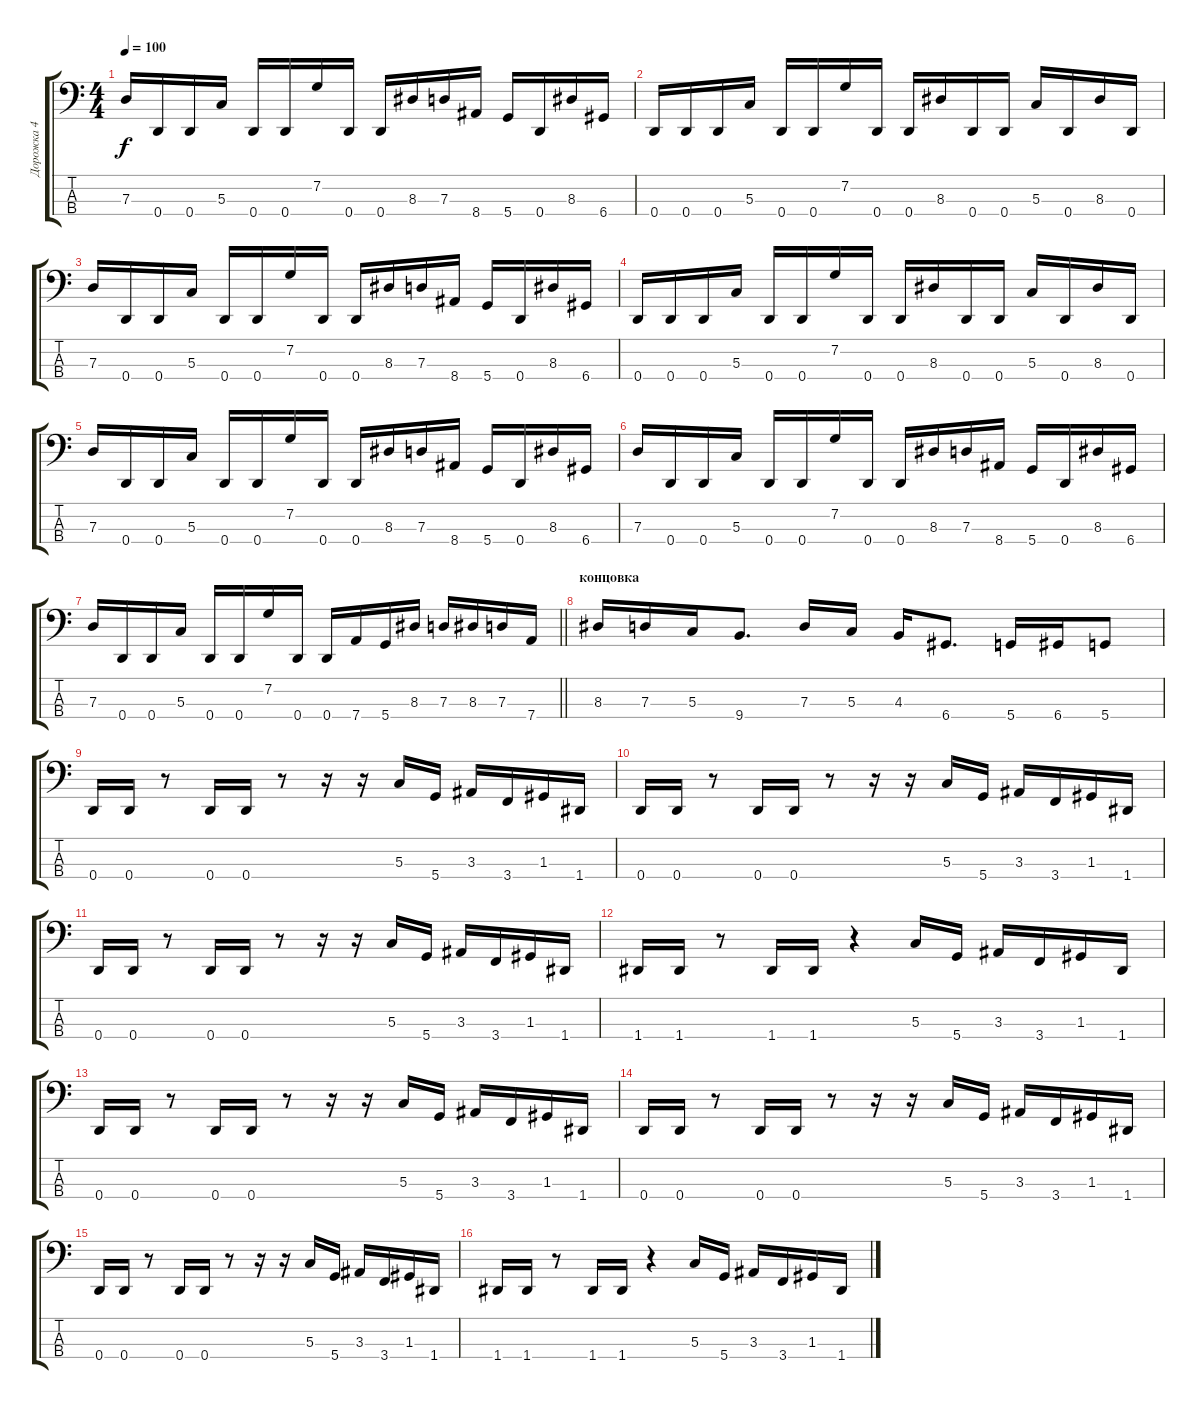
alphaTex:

\track ("Дорожка 4" "Дорожка 4") {instrument electricbasspick}
\staff {score tabs}
\tuning (F2 C2 G1 D1) {hide}
\ts (4 4)
\tempo 100
\clef f4
\ks c
7.3.16{dy f} 0.4.16 0.4.16 5.3.16 0.4.16 0.4.16 7.2.16 0.4.16 0.4.16 8.3.16 7.3.16 8.4.16 5.4.16 0.4.16 8.3.16 6.4.16 |
0.4.16 0.4.16 0.4.16 5.3.16 0.4.16 0.4.16 7.2.16 0.4.16 0.4.16 8.3.16 0.4.16 0.4.16 5.3.16 0.4.16 8.3.16 0.4.16 |
7.3.16 0.4.16 0.4.16 5.3.16 0.4.16 0.4.16 7.2.16 0.4.16 0.4.16 8.3.16 7.3.16 8.4.16 5.4.16 0.4.16 8.3.16 6.4.16 |
0.4.16 0.4.16 0.4.16 5.3.16 0.4.16 0.4.16 7.2.16 0.4.16 0.4.16 8.3.16 0.4.16 0.4.16 5.3.16 0.4.16 8.3.16 0.4.16 |
7.3.16 0.4.16 0.4.16 5.3.16 0.4.16 0.4.16 7.2.16 0.4.16 0.4.16 8.3.16 7.3.16 8.4.16 5.4.16 0.4.16 8.3.16 6.4.16 |
7.3.16 0.4.16 0.4.16 5.3.16 0.4.16 0.4.16 7.2.16 0.4.16 0.4.16 8.3.16 7.3.16 8.4.16 5.4.16 0.4.16 8.3.16 6.4.16 |
\barLineRight lightlight
7.3.16 0.4.16 0.4.16 5.3.16 0.4.16 0.4.16 7.2.16 0.4.16 0.4.16 7.4.16 5.4.16 8.3.16 7.3.16 8.3.16 7.3.16 7.4.16 |
\section ("" "концовка")
8.3.16 7.3.16 5.3.16 9.4.8{d} 7.3.16 5.3.16 4.3.16 6.4.8{d} 5.4.16 6.4.16 5.4.8 |
0.4.16 0.4.16 r.8 0.4.16 0.4.16 r.8 r.16 r.16 5.3.16 5.4.16 3.3.16 3.4.16 1.3.16 1.4.16 |
0.4.16 0.4.16 r.8 0.4.16 0.4.16 r.8 r.16 r.16 5.3.16 5.4.16 3.3.16 3.4.16 1.3.16 1.4.16 |
0.4.16 0.4.16 r.8 0.4.16 0.4.16 r.8 r.16 r.16 5.3.16 5.4.16 3.3.16 3.4.16 1.3.16 1.4.16 |
1.4.16 1.4.16 r.8 1.4.16 1.4.16 r.4 5.3.16 5.4.16 3.3.16 3.4.16 1.3.16 1.4.16 |
0.4.16 0.4.16 r.8 0.4.16 0.4.16 r.8 r.16 r.16 5.3.16 5.4.16 3.3.16 3.4.16 1.3.16 1.4.16 |
0.4.16 0.4.16 r.8 0.4.16 0.4.16 r.8 r.16 r.16 5.3.16 5.4.16 3.3.16 3.4.16 1.3.16 1.4.16 |
0.4.16 0.4.16 r.8 0.4.16 0.4.16 r.8 r.16 r.16 5.3.16 5.4.16 3.3.16 3.4.16 1.3.16 1.4.16 |
1.4.16 1.4.16 r.8 1.4.16 1.4.16 r.4 5.3.16 5.4.16 3.3.16 3.4.16 1.3.16 1.4.16
